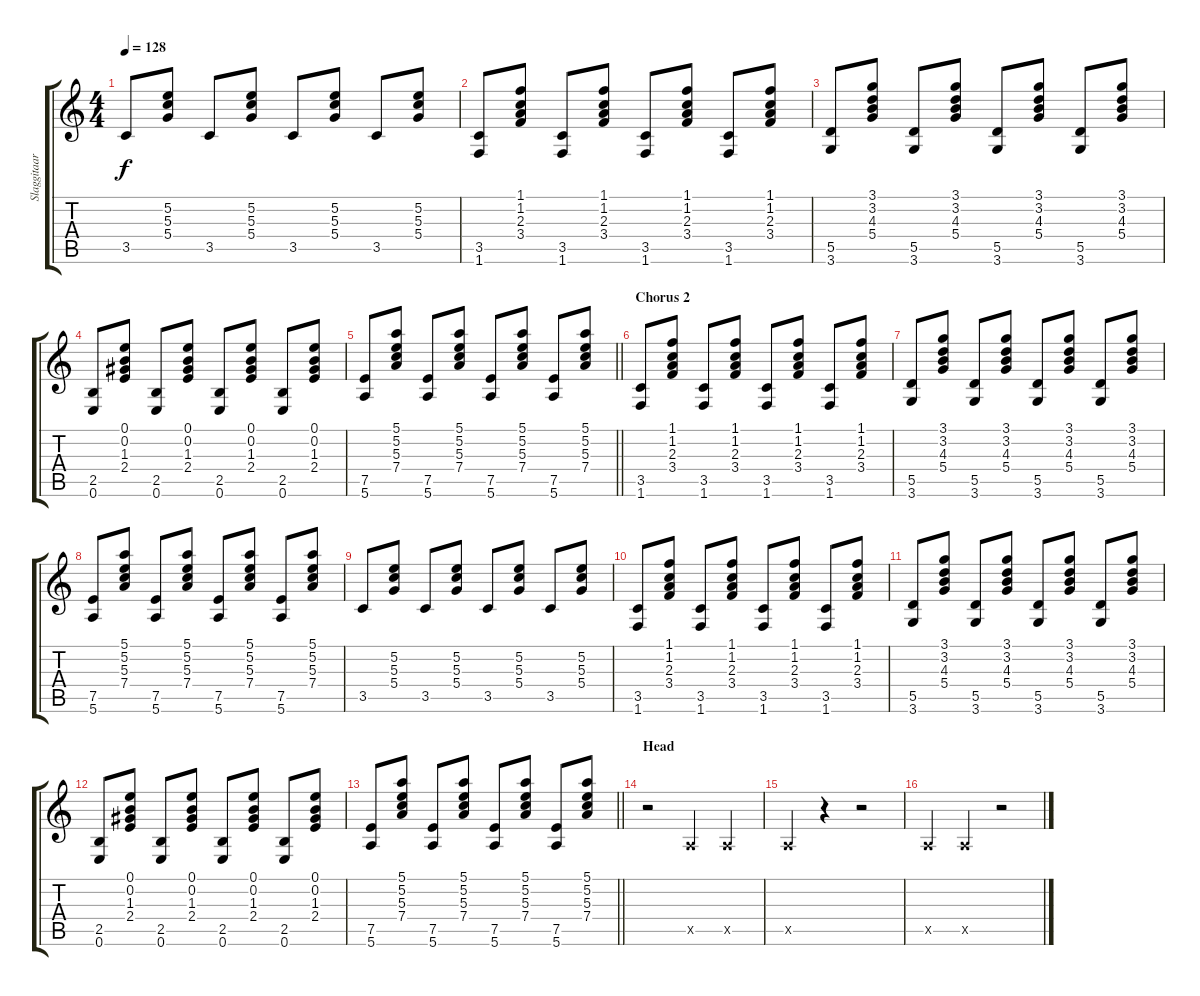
\track ("Slaggitaar" "Slaggitaar") {instrument electricguitarclean}
\staff {score tabs}
\tuning (E4 B3 G3 D3 A2 E2) {hide}
\ts (4 4)
\tempo 128
\clef g2
\ks c
3.5.8{dy f} (5.2 5.3 5.4).8 3.5.8 (5.2 5.3 5.4).8 3.5.8 (5.2 5.3 5.4).8 3.5.8 (5.2 5.3 5.4).8 |
(3.5 1.6).8 (1.1 1.2 2.3 3.4).8 (3.5 1.6).8 (1.1 1.2 2.3 3.4).8 (3.5 1.6).8 (1.1 1.2 2.3 3.4).8 (3.5 1.6).8 (1.1 1.2 2.3 3.4).8 |
(5.5 3.6).8 (3.1 3.2 4.3 5.4).8 (5.5 3.6).8 (3.1 3.2 4.3 5.4).8 (5.5 3.6).8 (3.1 3.2 4.3 5.4).8 (5.5 3.6).8 (3.1 3.2 4.3 5.4).8 |
(2.5 0.6).8 (0.1 0.2 1.3 2.4).8 (2.5 0.6).8 (0.1 0.2 1.3 2.4).8 (2.5 0.6).8 (0.1 0.2 1.3 2.4).8 (2.5 0.6).8 (0.1 0.2 1.3 2.4).8 |
\barLineRight lightlight
(7.5 5.6).8 (5.1 5.2 5.3 7.4).8 (7.5 5.6).8 (5.1 5.2 5.3 7.4).8 (7.5 5.6).8 (5.1 5.2 5.3 7.4).8 (7.5 5.6).8 (5.1 5.2 5.3 7.4).8 |
\section ("" "Chorus 2")
(3.5 1.6).8 (1.1 1.2 2.3 3.4).8 (3.5 1.6).8 (1.1 1.2 2.3 3.4).8 (3.5 1.6).8 (1.1 1.2 2.3 3.4).8 (3.5 1.6).8 (1.1 1.2 2.3 3.4).8 |
(5.5 3.6).8 (3.1 3.2 4.3 5.4).8 (5.5 3.6).8 (3.1 3.2 4.3 5.4).8 (5.5 3.6).8 (3.1 3.2 4.3 5.4).8 (5.5 3.6).8 (3.1 3.2 4.3 5.4).8 |
(7.5 5.6).8 (5.1 5.2 5.3 7.4).8 (7.5 5.6).8 (5.1 5.2 5.3 7.4).8 (7.5 5.6).8 (5.1 5.2 5.3 7.4).8 (7.5 5.6).8 (5.1 5.2 5.3 7.4).8 |
3.5.8 (5.2 5.3 5.4).8 3.5.8 (5.2 5.3 5.4).8 3.5.8 (5.2 5.3 5.4).8 3.5.8 (5.2 5.3 5.4).8 |
(3.5 1.6).8 (1.1 1.2 2.3 3.4).8 (3.5 1.6).8 (1.1 1.2 2.3 3.4).8 (3.5 1.6).8 (1.1 1.2 2.3 3.4).8 (3.5 1.6).8 (1.1 1.2 2.3 3.4).8 |
(5.5 3.6).8 (3.1 3.2 4.3 5.4).8 (5.5 3.6).8 (3.1 3.2 4.3 5.4).8 (5.5 3.6).8 (3.1 3.2 4.3 5.4).8 (5.5 3.6).8 (3.1 3.2 4.3 5.4).8 |
(2.5 0.6).8 (0.1 0.2 1.3 2.4).8 (2.5 0.6).8 (0.1 0.2 1.3 2.4).8 (2.5 0.6).8 (0.1 0.2 1.3 2.4).8 (2.5 0.6).8 (0.1 0.2 1.3 2.4).8 |
\barLineRight lightlight
(7.5 5.6).8 (5.1 5.2 5.3 7.4).8 (7.5 5.6).8 (5.1 5.2 5.3 7.4).8 (7.5 5.6).8 (5.1 5.2 5.3 7.4).8 (7.5 5.6).8 (5.1 5.2 5.3 7.4).8 |
\section ("" "Head")
r.2 0.5{x}.4 0.5{x}.4 |
0.5{x}.4 r.4 r.2 |
0.5{x}.4 0.5{x}.4 r.2
